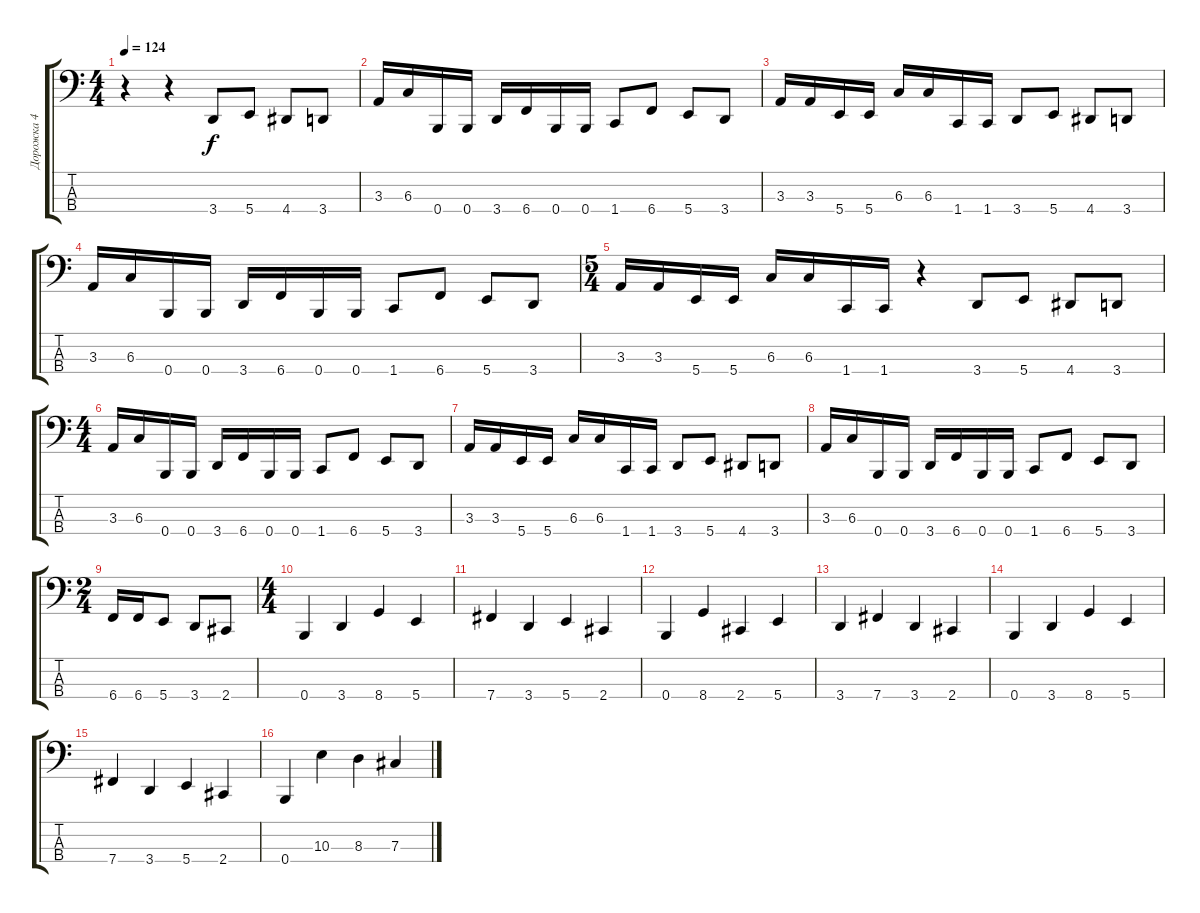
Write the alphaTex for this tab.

\track ("Дорожка 4" "Дорожка 4") {instrument electricbasspick}
\staff {score tabs}
\tuning (E2 B1 Gb1 B0) {hide}
\ts (4 4)
\tempo 124
\clef f4
\ks c
r.4{dy f instrument electricbasspick} r.4 3.4.8 5.4.8 4.4.8 3.4.8 |
3.3.16 6.3.16 0.4.16 0.4.16 3.4.16 6.4.16 0.4.16 0.4.16 1.4.8 6.4.8 5.4.8 3.4.8 |
3.3.16 3.3.16 5.4.16 5.4.16 6.3.16 6.3.16 1.4.16 1.4.16 3.4.8 5.4.8 4.4.8 3.4.8 |
3.3.16 6.3.16 0.4.16 0.4.16 3.4.16 6.4.16 0.4.16 0.4.16 1.4.8 6.4.8 5.4.8 3.4.8 |
\ts (5 4)
3.3.16 3.3.16 5.4.16 5.4.16 6.3.16 6.3.16 1.4.16 1.4.16 r.4 3.4.8 5.4.8 4.4.8 3.4.8 |
\ts (4 4)
3.3.16 6.3.16 0.4.16 0.4.16 3.4.16 6.4.16 0.4.16 0.4.16 1.4.8 6.4.8 5.4.8 3.4.8 |
3.3.16 3.3.16 5.4.16 5.4.16 6.3.16 6.3.16 1.4.16 1.4.16 3.4.8 5.4.8 4.4.8 3.4.8 |
3.3.16 6.3.16 0.4.16 0.4.16 3.4.16 6.4.16 0.4.16 0.4.16 1.4.8 6.4.8 5.4.8 3.4.8 |
\ts (2 4)
6.4.16 6.4.16 5.4.8 3.4.8 2.4.8 |
\ts (4 4)
0.4.4 3.4.4 8.4.4 5.4.4 |
7.4.4 3.4.4 5.4.4 2.4.4 |
0.4.4 8.4.4 2.4.4 5.4.4 |
3.4.4 7.4.4 3.4.4 2.4.4 |
0.4.4 3.4.4 8.4.4 5.4.4 |
7.4.4 3.4.4 5.4.4 2.4.4 |
0.4.4 10.3.4 8.3.4 7.3.4
